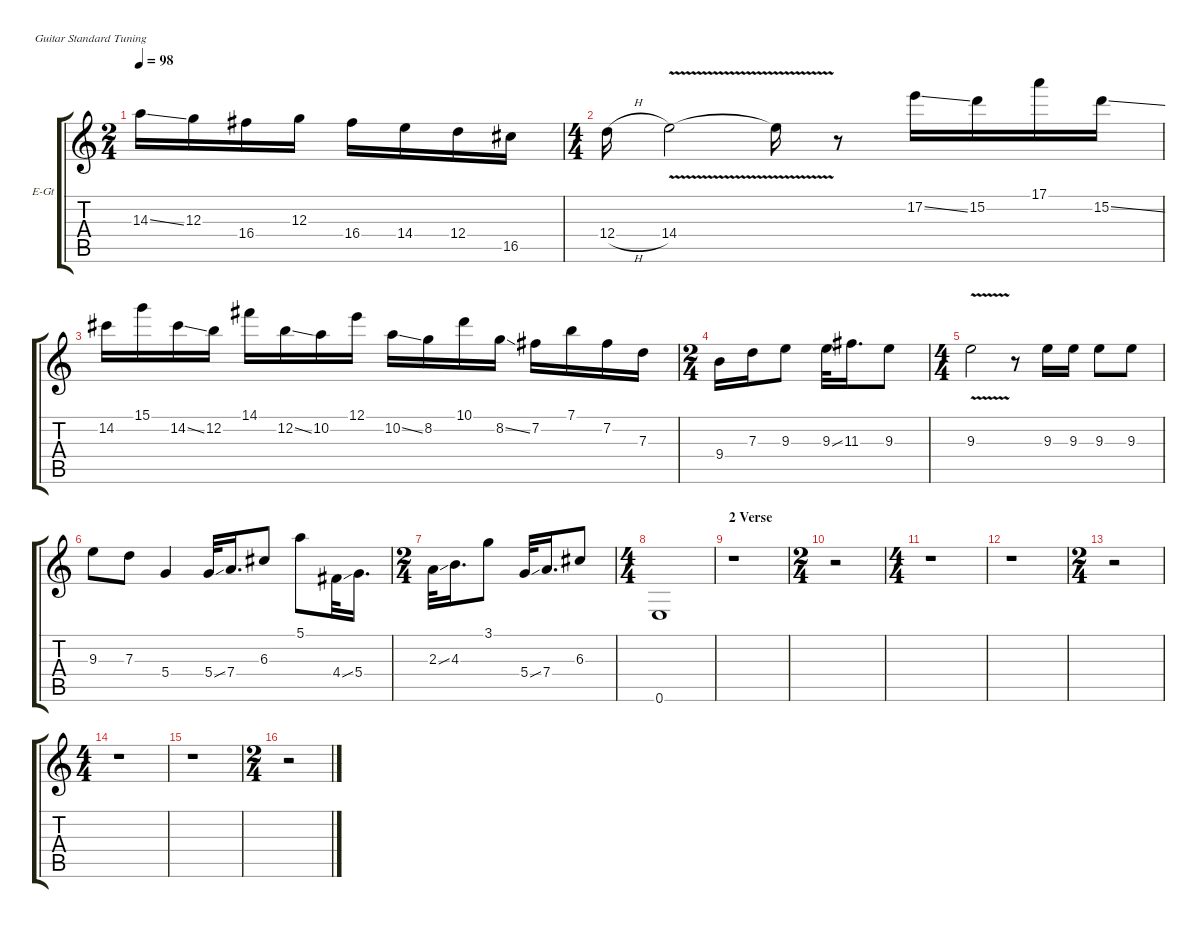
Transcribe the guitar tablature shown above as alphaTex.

\hideDynamics
\bracketExtendMode groupsimilarinstruments
\firstSystemTrackNameOrientation horizontal
\otherSystemsTrackNameOrientation horizontal
\track ("Other guitar 3" "E-Gt") {multiBarRest instrument overdrivenguitar}
\staff {score tabs}
\tuning (E4 B3 G3 D3 A2 E2)
\ts (2 4)
\tempo 98
\clef g2
\ks c
14.3{ss}.16{dy f} 12.3.16 16.4.16 12.3.16 16.4.16 14.4.16 12.4.16 16.5.16 |
\ts (4 4)
12.4{h}.16 14.4{v}.2 14.4{v t}.16 r.8 17.2{ss}.16 15.2.16 17.1.16 15.2{ss}.16 |
14.2.16 15.1.16 14.2{ss}.16 12.2.16 14.1.16 12.2{ss}.16 10.2.16 12.1.16 10.2{ss}.16 8.2.16 10.1.16 8.2{ss}.16 7.2.16 7.1.16 7.2.16 7.3.16 |
\ts (2 4)
9.4.16 7.3.16 9.3.8 9.3{ss}.32 11.3.16{d} 9.3.8 |
\ts (4 4)
9.3{v}.2 r.8 9.3.16 9.3.16 9.3.8 9.3.8 |
9.3.8 7.3.8 5.4.4 5.4{ss}.32 7.4.16{d} 6.3.8 5.1.8 4.4{ss}.32 5.4.16{d} |
\ts (2 4)
2.3{ss}.32 4.3.16{d} 3.1.8 5.4{ss}.32 7.4.16{d} 6.3.8 |
\ts (4 4)
0.6.1 |
\section ("" "2 Verse")
r.1 |
\ts (2 4)
r.2 |
\ts (4 4)
r.1 |
r.1 |
\ts (2 4)
r.2 |
\ts (4 4)
r.1 |
r.1 |
\ts (2 4)
r.2
